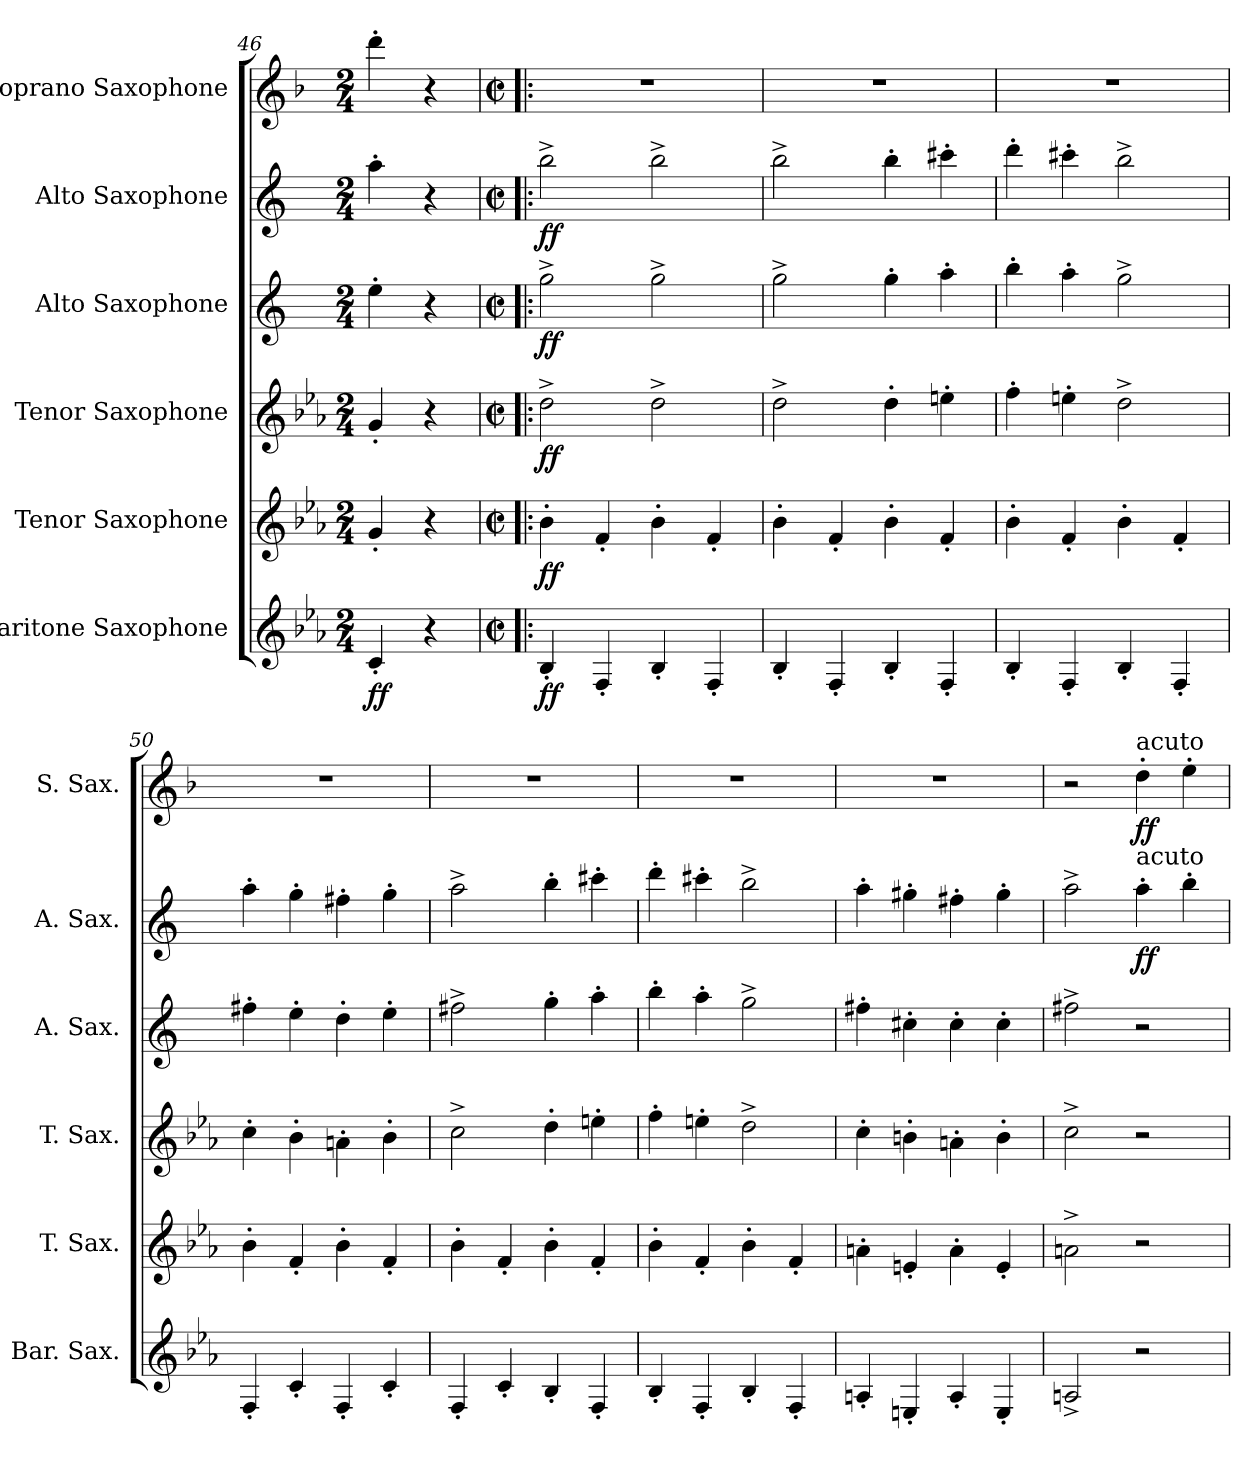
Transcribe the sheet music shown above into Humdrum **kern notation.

**kern	**dynam	**kern	**dynam	**kern	**dynam	**kern	**dynam	**kern	**dynam	**kern	**dynam
*part6	*part6	*part5	*part5	*part4	*part4	*part3	*part3	*part2	*part2	*part1	*part1
*staff6	*staff6	*staff5	*staff5	*staff4	*staff4	*staff3	*staff3	*staff2	*staff2	*staff1	*staff1
*I"Baritone Saxophone	*	*I"Tenor Saxophone	*	*I"Tenor Saxophone	*	*I"Alto Saxophone	*	*I"Alto Saxophone	*	*I"Soprano Saxophone	*
*I'Bar. Sax.	*	*I'T. Sax.	*	*I'T. Sax.	*	*I'A. Sax.	*	*I'A. Sax.	*	*I'S. Sax.	*
*clefG2	*	*clefG2	*	*clefG2	*	*clefG2	*	*clefG2	*	*clefG2	*
*ITrd12c21	*	*ITrd8c14	*	*ITrd8c14	*	*ITrd5c9	*	*ITrd5c9	*	*ITrd1c2	*
*k[b-e-a-]	*	*k[b-e-a-]	*	*k[b-e-a-]	*	*k[b-e-a-]	*	*k[b-e-a-]	*	*k[b-e-a-]	*
*M2/4	*	*M2/4	*	*M2/4	*	*M2/4	*	*M2/4	*	*M2/4	*
=46	=46	=46	=46	=46	=46	=46	=46	=46	=46	=46	=46
!	!LO:DY:b	!	!	!	!	!	!	!	!	!	!
4C'/	ff	4G'/	.	4G'/	.	4g'\	.	4cc'\	.	4ccc'\	.
4r	.	4r	.	4r	.	4r	.	4r	.	4r	.
=47!|:	=47!|:	=47!|:	=47!|:	=47!|:	=47!|:	=47!|:	=47!|:	=47!|:	=47!|:	=47!|:	=47!|:
*M2/2	*	*M2/2	*	*M2/2	*	*M2/2	*	*M2/2	*	*M2/2	*
*met(c|)	*	*met(c|)	*	*met(c|)	*	*met(c|)	*	*met(c|)	*	*met(c|)	*
!	!LO:DY:b	!	!LO:DY:b	!	!LO:DY:b	!	!LO:DY:b	!	!LO:DY:b	!	!
4BB-'/	ff	4B-'\	ff	2d^\	ff	2b-^\	ff	2dd^\	ff	1r	.
4FF'/	.	4F'/	.	.	.	.	.	.	.	.	.
4BB-'/	.	4B-'\	.	2d^\	.	2b-^\	.	2dd^\	.	.	.
4FF'/	.	4F'/	.	.	.	.	.	.	.	.	.
=48	=48	=48	=48	=48	=48	=48	=48	=48	=48	=48	=48
4BB-'/	.	4B-'\	.	2d^\	.	2b-^\	.	2dd^\	.	1r	.
4FF'/	.	4F'/	.	.	.	.	.	.	.	.	.
4BB-'/	.	4B-'\	.	4d'\	.	4b-'\	.	4dd'\	.	.	.
4FF'/	.	4F'/	.	4en'\	.	4cc'\	.	4een'\	.	.	.
=49	=49	=49	=49	=49	=49	=49	=49	=49	=49	=49	=49
4BB-'/	.	4B-'\	.	4f'\	.	4dd'\	.	4ff'\	.	1r	.
4FF'/	.	4F'/	.	4en'\	.	4cc'\	.	4een'\	.	.	.
4BB-'/	.	4B-'\	.	2d^\	.	2b-^\	.	2dd^\	.	.	.
4FF'/	.	4F'/	.	.	.	.	.	.	.	.	.
!!LO:PB:g=z
=50	=50	=50	=50	=50	=50	=50	=50	=50	=50	=50	=50
4FF'/	.	4B-'\	.	4c'\	.	4an'\	.	4cc'\	.	1r	.
4C'/	.	4F'/	.	4B-'\	.	4g'\	.	4b-'\	.	.	.
4FF'/	.	4B-'\	.	4An'\	.	4f'\	.	4an'\	.	.	.
4C'/	.	4F'/	.	4B-'\	.	4g'\	.	4b-'\	.	.	.
=51	=51	=51	=51	=51	=51	=51	=51	=51	=51	=51	=51
4FF'/	.	4B-'\	.	2c^\	.	2an^\	.	2cc^\	.	1r	.
4C'/	.	4F'/	.	.	.	.	.	.	.	.	.
4BB-'/	.	4B-'\	.	4d'\	.	4b-'\	.	4dd'\	.	.	.
4FF'/	.	4F'/	.	4en'\	.	4cc'\	.	4een'\	.	.	.
=52	=52	=52	=52	=52	=52	=52	=52	=52	=52	=52	=52
4BB-'/	.	4B-'\	.	4f'\	.	4dd'\	.	4ff'\	.	1r	.
4FF'/	.	4F'/	.	4en'\	.	4cc'\	.	4een'\	.	.	.
4BB-'/	.	4B-'\	.	2d^\	.	2b-^\	.	2dd^\	.	.	.
4FF'/	.	4F'/	.	.	.	.	.	.	.	.	.
=53	=53	=53	=53	=53	=53	=53	=53	=53	=53	=53	=53
4AAn'/	.	4An'\	.	4c'\	.	4an'\	.	4cc'\	.	1r	.
4EEn'/	.	4En'/	.	4Bn'\	.	4en'\	.	4bn'\	.	.	.
4AA'/	.	4A'\	.	4An'\	.	4e'\	.	4an'\	.	.	.
4EE'/	.	4E'/	.	4B'\	.	4e'\	.	4b'\	.	.	.
=54	=54	=54	=54	=54	=54	=54	=54	=54	=54	=54	=54
2AAn^/	.	2An^\	.	2c^\	.	2an^\	.	2cc^\	.	2r	.
!	!	!	!	!	!	!	!	!	!	!LO:TX:a:t=acuto	!
!	!	!	!	!	!	!	!	!LO:TX:a:t=acuto	!	!	!
!	!	!	!	!	!	!	!	!	!LO:DY:b	!	!LO:DY:b
2r	.	2r	.	2r	.	2r	.	4cc'\	ff	4cc'\	ff
.	.	.	.	.	.	.	.	4dd'\	.	4dd'\	.
=	=	=	=	=	=	=	=	=	=	=	=
*-	*-	*-	*-	*-	*-	*-	*-	*-	*-	*-	*-
